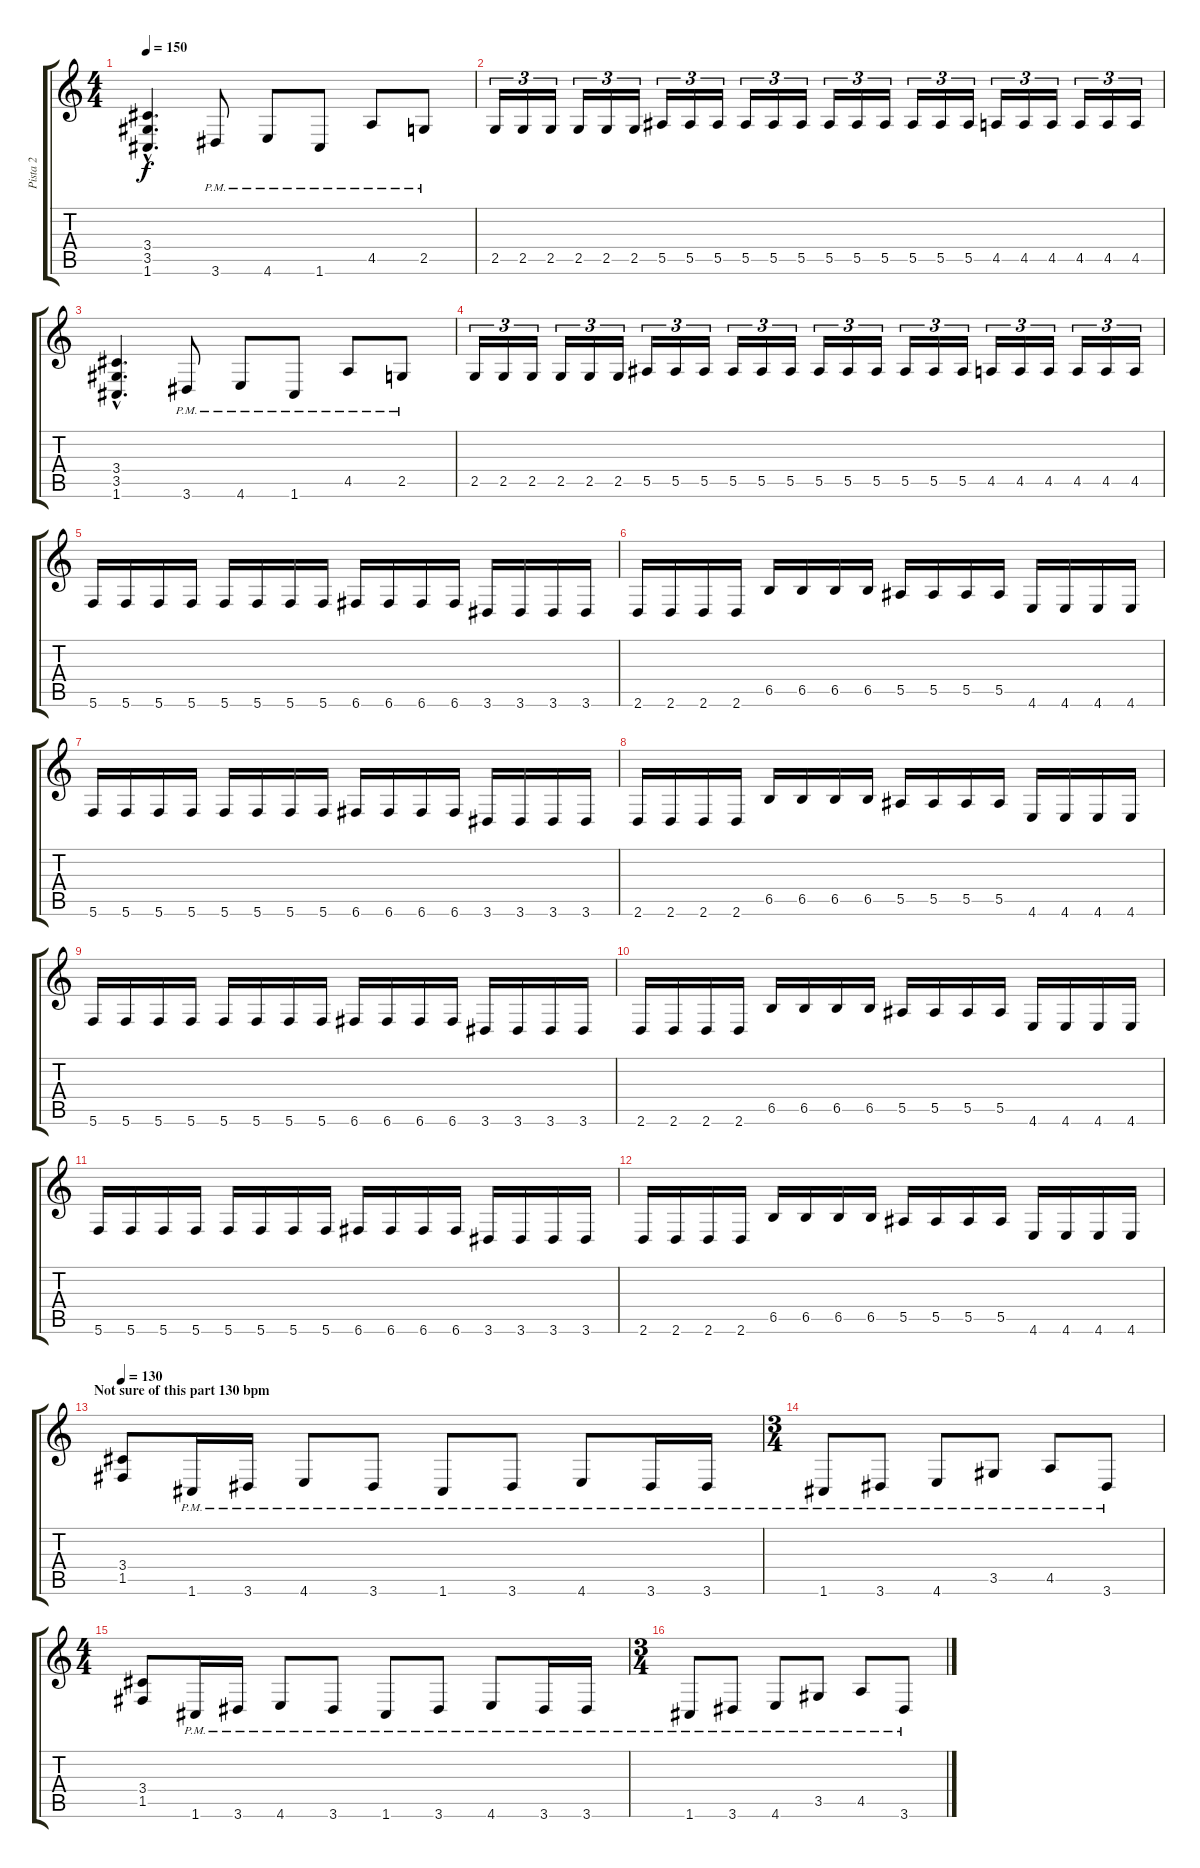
\track ("Pista 2" "Pista 2") {instrument distortionguitar}
\staff {score tabs}
\tuning (C4 G3 Eb3 Bb2 F2 C2) {hide}
\ts (4 4)
\tempo 150
\clef g2
\ks c
(3.4{hac} 3.5{hac} 1.6{hac}).4{d dy f} 3.6{pm}.8 4.6{pm}.8 1.6{pm}.8 4.5{pm}.8 2.5{pm}.8 |
2.5.16{tu (3 2)} 2.5.16{tu (3 2)} 2.5.16{tu (3 2)} 2.5.16{tu (3 2)} 2.5.16{tu (3 2)} 2.5.16{tu (3 2)} 5.5.16{tu (3 2)} 5.5.16{tu (3 2)} 5.5.16{tu (3 2)} 5.5.16{tu (3 2)} 5.5.16{tu (3 2)} 5.5.16{tu (3 2)} 5.5.16{tu (3 2)} 5.5.16{tu (3 2)} 5.5.16{tu (3 2)} 5.5.16{tu (3 2)} 5.5.16{tu (3 2)} 5.5.16{tu (3 2)} 4.5.16{tu (3 2)} 4.5.16{tu (3 2)} 4.5.16{tu (3 2)} 4.5.16{tu (3 2)} 4.5.16{tu (3 2)} 4.5.16{tu (3 2)} |
(3.4{hac} 3.5{hac} 1.6{hac}).4{d} 3.6{pm}.8 4.6{pm}.8 1.6{pm}.8 4.5{pm}.8 2.5{pm}.8 |
2.5.16{tu (3 2)} 2.5.16{tu (3 2)} 2.5.16{tu (3 2)} 2.5.16{tu (3 2)} 2.5.16{tu (3 2)} 2.5.16{tu (3 2)} 5.5.16{tu (3 2)} 5.5.16{tu (3 2)} 5.5.16{tu (3 2)} 5.5.16{tu (3 2)} 5.5.16{tu (3 2)} 5.5.16{tu (3 2)} 5.5.16{tu (3 2)} 5.5.16{tu (3 2)} 5.5.16{tu (3 2)} 5.5.16{tu (3 2)} 5.5.16{tu (3 2)} 5.5.16{tu (3 2)} 4.5.16{tu (3 2)} 4.5.16{tu (3 2)} 4.5.16{tu (3 2)} 4.5.16{tu (3 2)} 4.5.16{tu (3 2)} 4.5.16{tu (3 2)} |
5.6.16 5.6.16 5.6.16 5.6.16 5.6.16 5.6.16 5.6.16 5.6.16 6.6.16 6.6.16 6.6.16 6.6.16 3.6.16 3.6.16 3.6.16 3.6.16 |
2.6.16 2.6.16 2.6.16 2.6.16 6.5.16 6.5.16 6.5.16 6.5.16 5.5.16 5.5.16 5.5.16 5.5.16 4.6.16 4.6.16 4.6.16 4.6.16 |
5.6.16 5.6.16 5.6.16 5.6.16 5.6.16 5.6.16 5.6.16 5.6.16 6.6.16 6.6.16 6.6.16 6.6.16 3.6.16 3.6.16 3.6.16 3.6.16 |
2.6.16 2.6.16 2.6.16 2.6.16 6.5.16 6.5.16 6.5.16 6.5.16 5.5.16 5.5.16 5.5.16 5.5.16 4.6.16 4.6.16 4.6.16 4.6.16 |
5.6.16 5.6.16 5.6.16 5.6.16 5.6.16 5.6.16 5.6.16 5.6.16 6.6.16 6.6.16 6.6.16 6.6.16 3.6.16 3.6.16 3.6.16 3.6.16 |
2.6.16 2.6.16 2.6.16 2.6.16 6.5.16 6.5.16 6.5.16 6.5.16 5.5.16 5.5.16 5.5.16 5.5.16 4.6.16 4.6.16 4.6.16 4.6.16 |
5.6.16 5.6.16 5.6.16 5.6.16 5.6.16 5.6.16 5.6.16 5.6.16 6.6.16 6.6.16 6.6.16 6.6.16 3.6.16 3.6.16 3.6.16 3.6.16 |
2.6.16 2.6.16 2.6.16 2.6.16 6.5.16 6.5.16 6.5.16 6.5.16 5.5.16 5.5.16 5.5.16 5.5.16 4.6.16 4.6.16 4.6.16 4.6.16 |
\section ("" "Not sure of this part 130 bpm")
\tempo 130
(3.4 1.5).8 1.6{pm}.16 3.6{pm}.16 4.6{pm}.8 3.6{pm}.8 1.6{pm}.8 3.6{pm}.8 4.6{pm}.8 3.6{pm}.16 3.6{pm}.16 |
\ts (3 4)
1.6{pm}.8 3.6{pm}.8 4.6{pm}.8 3.5{pm}.8 4.5{pm}.8 3.6{pm}.8 |
\ts (4 4)
(3.4 1.5).8 1.6{pm}.16 3.6{pm}.16 4.6{pm}.8 3.6{pm}.8 1.6{pm}.8 3.6{pm}.8 4.6{pm}.8 3.6{pm}.16 3.6{pm}.16 |
\ts (3 4)
1.6{pm}.8 3.6{pm}.8 4.6{pm}.8 3.5{pm}.8 4.5{pm}.8 3.6{pm}.8
